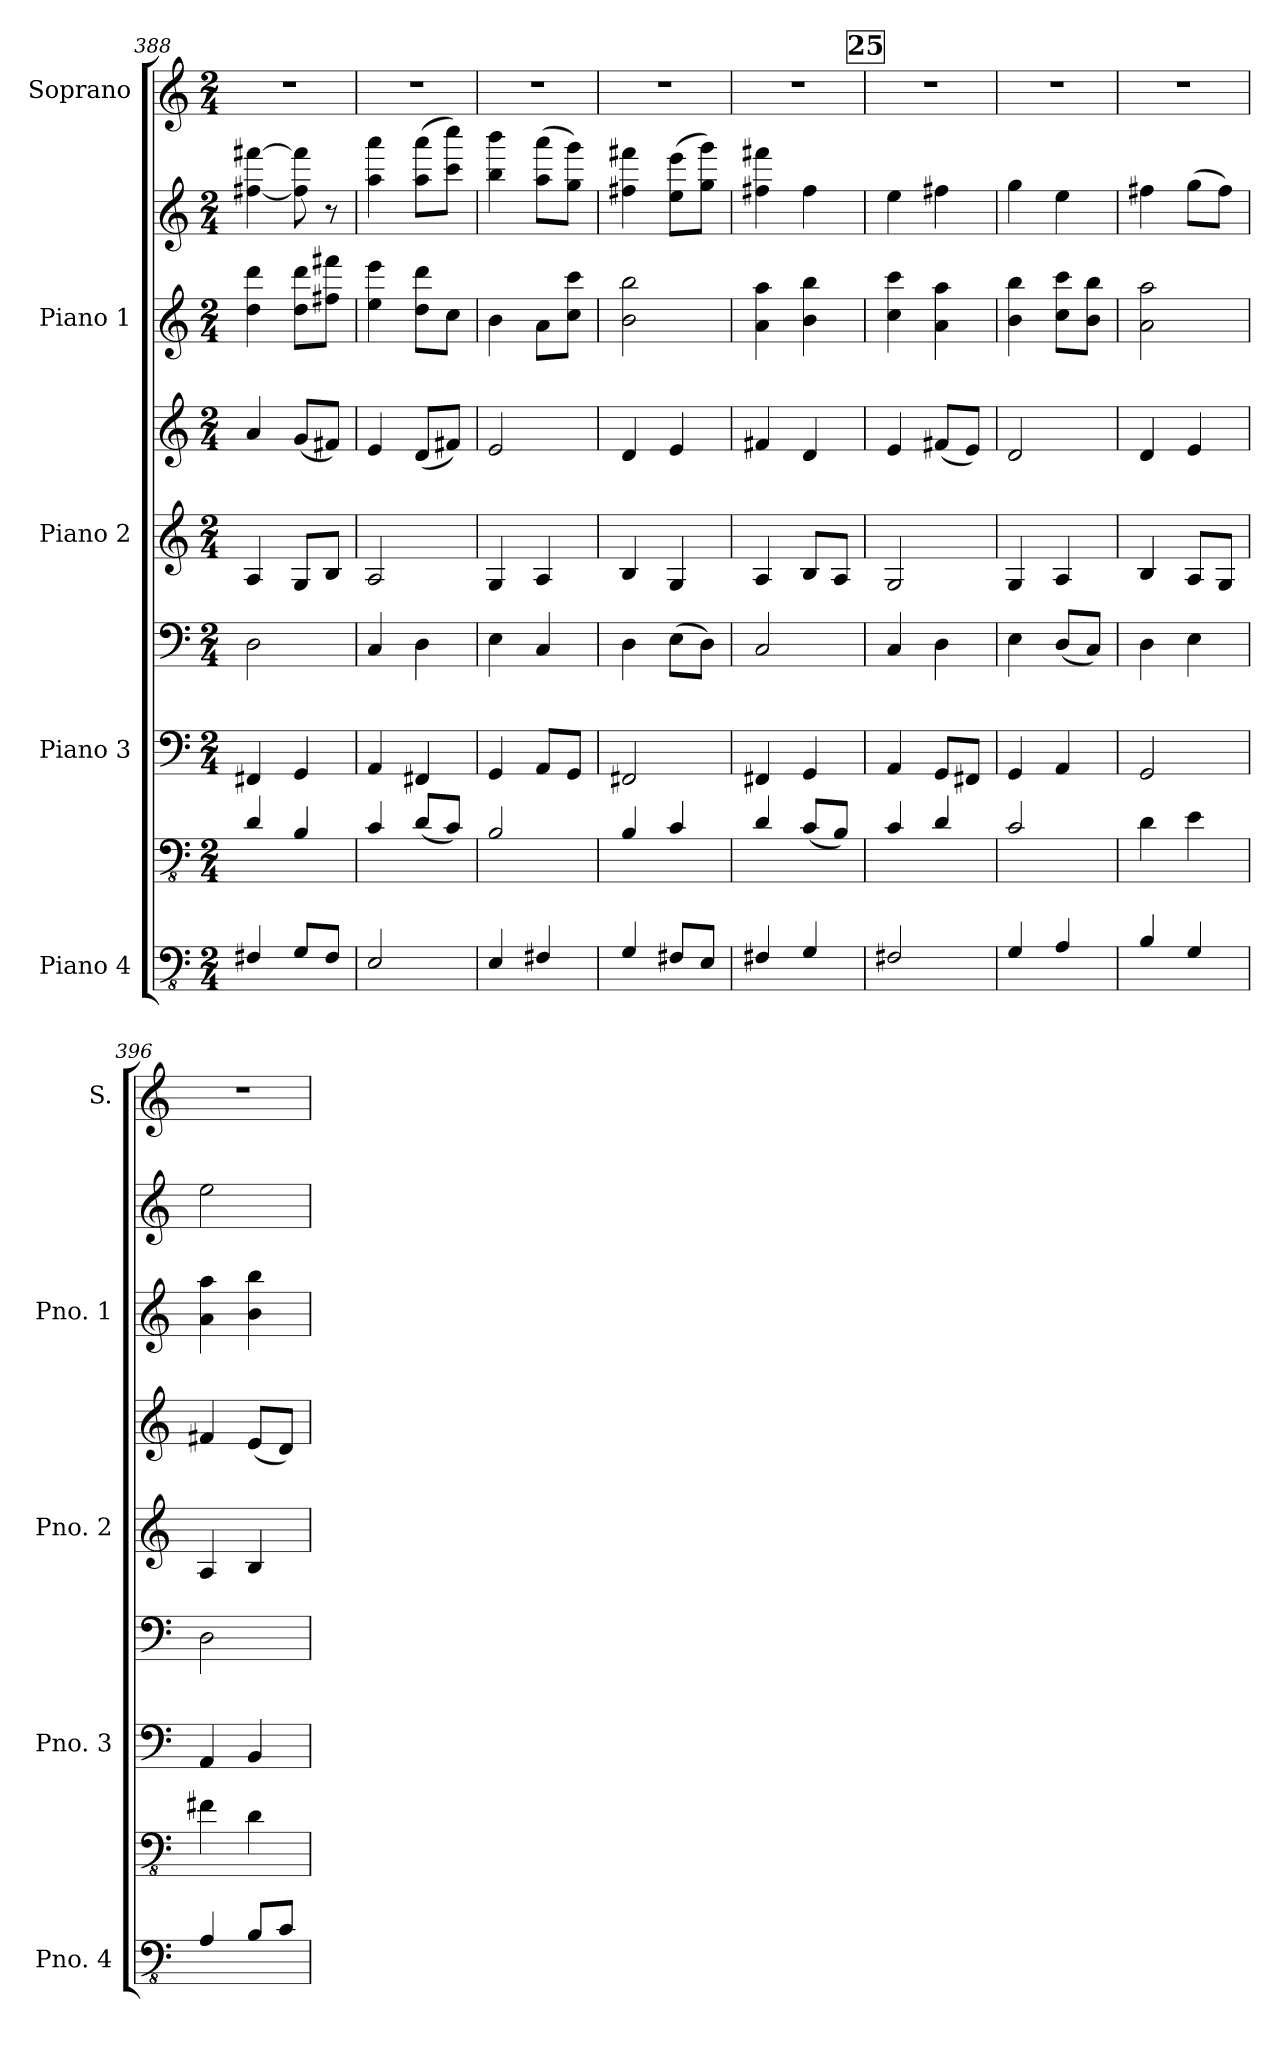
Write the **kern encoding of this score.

**kern	**kern	**kern	**kern	**kern	**kern	**kern	**kern	**kern
*part5	*part5	*part4	*part4	*part3	*part3	*part2	*part2	*part1
*staff9	*staff8	*staff7	*staff6	*staff5	*staff4	*staff3	*staff2	*staff1
*I"Piano 4	*	*I"Piano 3	*	*I"Piano 2	*	*I"Piano 1	*	*I"Soprano
*I'Pno. 4	*	*I'Pno. 3	*	*I'Pno. 2	*	*I'Pno. 1	*	*I'S.
*clefFv4	*clefFv4	*clefF4	*clefF4	*clefG2	*clefG2	*clefG2	*clefG2	*clefG2
*ITrd7c12	*ITrd7c12	*	*	*	*	*	*	*
*k[]	*k[]	*k[]	*k[]	*k[]	*k[]	*k[]	*k[]	*k[]
*C:	*C:	*C:	*C:	*C:	*C:	*C:	*C:	*C:
*M2/4	*M2/4	*M2/4	*M2/4	*M2/4	*M2/4	*M2/4	*M2/4	*M2/4
=388	=388	=388	=388	=388	=388	=388	=388	=388
4FFF#X/	4DD/	4FF#X/	2D\	4A/	4a/	4ddd\ 4dd\	[>4fff#X\ [<4ff#X\	2r
8GGG/L	4BBB/	4GG/	.	8G/L	(8g/L	8ddd\ 8dd\L	8fff#\] 8ff#\]	.
8FFF#/J	.	.	.	8B/J	8f#X/J)	8fff#X\ 8ff#X\J	8r	.
=389	=389	=389	=389	=389	=389	=389	=389	=389
2EEE/	4CC/	4AA/	4C/	2A/	4e/	4eee\ 4ee\	4aaa\ 4aa\	2r
.	(8DD/L	4FF#X/	4D\	.	(8d/L	8ddd\ 8dd\L	(8aaa\ 8aa\L	.
.	8CC/J)	.	.	.	8f#X/J)	8cc\J	8cccc\ 8ccc\J)	.
=390	=390	=390	=390	=390	=390	=390	=390	=390
4EEE/	2BBB/	4GG/	4E\	4G/	2e/	4b\	4bbb\ 4bb\	2r
4FFF#X/	.	8AA/L	4C/	4A/	.	8a\L	(8aaa\ 8aa\L	.
.	.	8GG/J	.	.	.	8ccc\ 8cc\J	8ggg\ 8gg\J)	.
!!LO:PB:g=z
=391	=391	=391	=391	=391	=391	=391	=391	=391
4GGG/	4BBB/	2FF#X/	4D\	4B/	4d/	2bb\ 2b\	4fff#X\ 4ff#X\	2r
8FFF#X/L	4CC/	.	(8E\L	4G/	4e/	.	(8eee\ 8ee\L	.
8EEE/J	.	.	8D\J)	.	.	.	8ggg\ 8gg\J)	.
=392	=392	=392	=392	=392	=392	=392	=392	=392
4FFF#X/	4DD/	4FF#X/	2C/	4A/	4f#X/	4aa\ 4a\	4fff#X\ 4ff#X\	2r
4GGG/	(8CC/L	4GG/	.	8B/L	4d/	4bb\ 4b\	4ff#\	.
.	8BBB/J)	.	.	8A/J	.	.	.	.
!!LO:REH:place=s1:a:t=25
=393	=393	=393	=393	=393	=393	=393	=393	=393
2FFF#X/	4CC/	4AA/	4C/	2G/	4e/	4ccc\ 4cc\	4ee\	2r
.	4DD/	8GG/L	4D\	.	(8f#X/L	4aa\ 4a\	4ff#X\	.
.	.	8FF#X/J	.	.	8e/J)	.	.	.
=394	=394	=394	=394	=394	=394	=394	=394	=394
4GGG/	2CC/	4GG/	4E\	4G/	2d/	4bb\ 4b\	4gg\	2r
4AAA/	.	4AA/	(8D/L	4A/	.	8ccc\ 8cc\L	4ee\	.
.	.	.	8C/J)	.	.	8bb\ 8b\J	.	.
=395	=395	=395	=395	=395	=395	=395	=395	=395
4BBB/	4DD\	2GG/	4D\	4B/	4d/	2aa\ 2a\	4ff#X\	2r
4GGG/	4EE\	.	4E\	8A/L	4e/	.	(8gg\L	.
.	.	.	.	8G/J	.	.	8ff#\J)	.
=396	=396	=396	=396	=396	=396	=396	=396	=396
4AAA/	4FF#X\	4AA/	2D\	4A/	4f#X/	4aa\ 4a\	2ee\	2r
8BBB/L	4DD\	4BB/	.	4B/	(8e/L	4bb\ 4b\	.	.
8CC/J	.	.	.	.	8d/J)	.	.	.
=	=	=	=	=	=	=	=	=
*-	*-	*-	*-	*-	*-	*-	*-	*-
